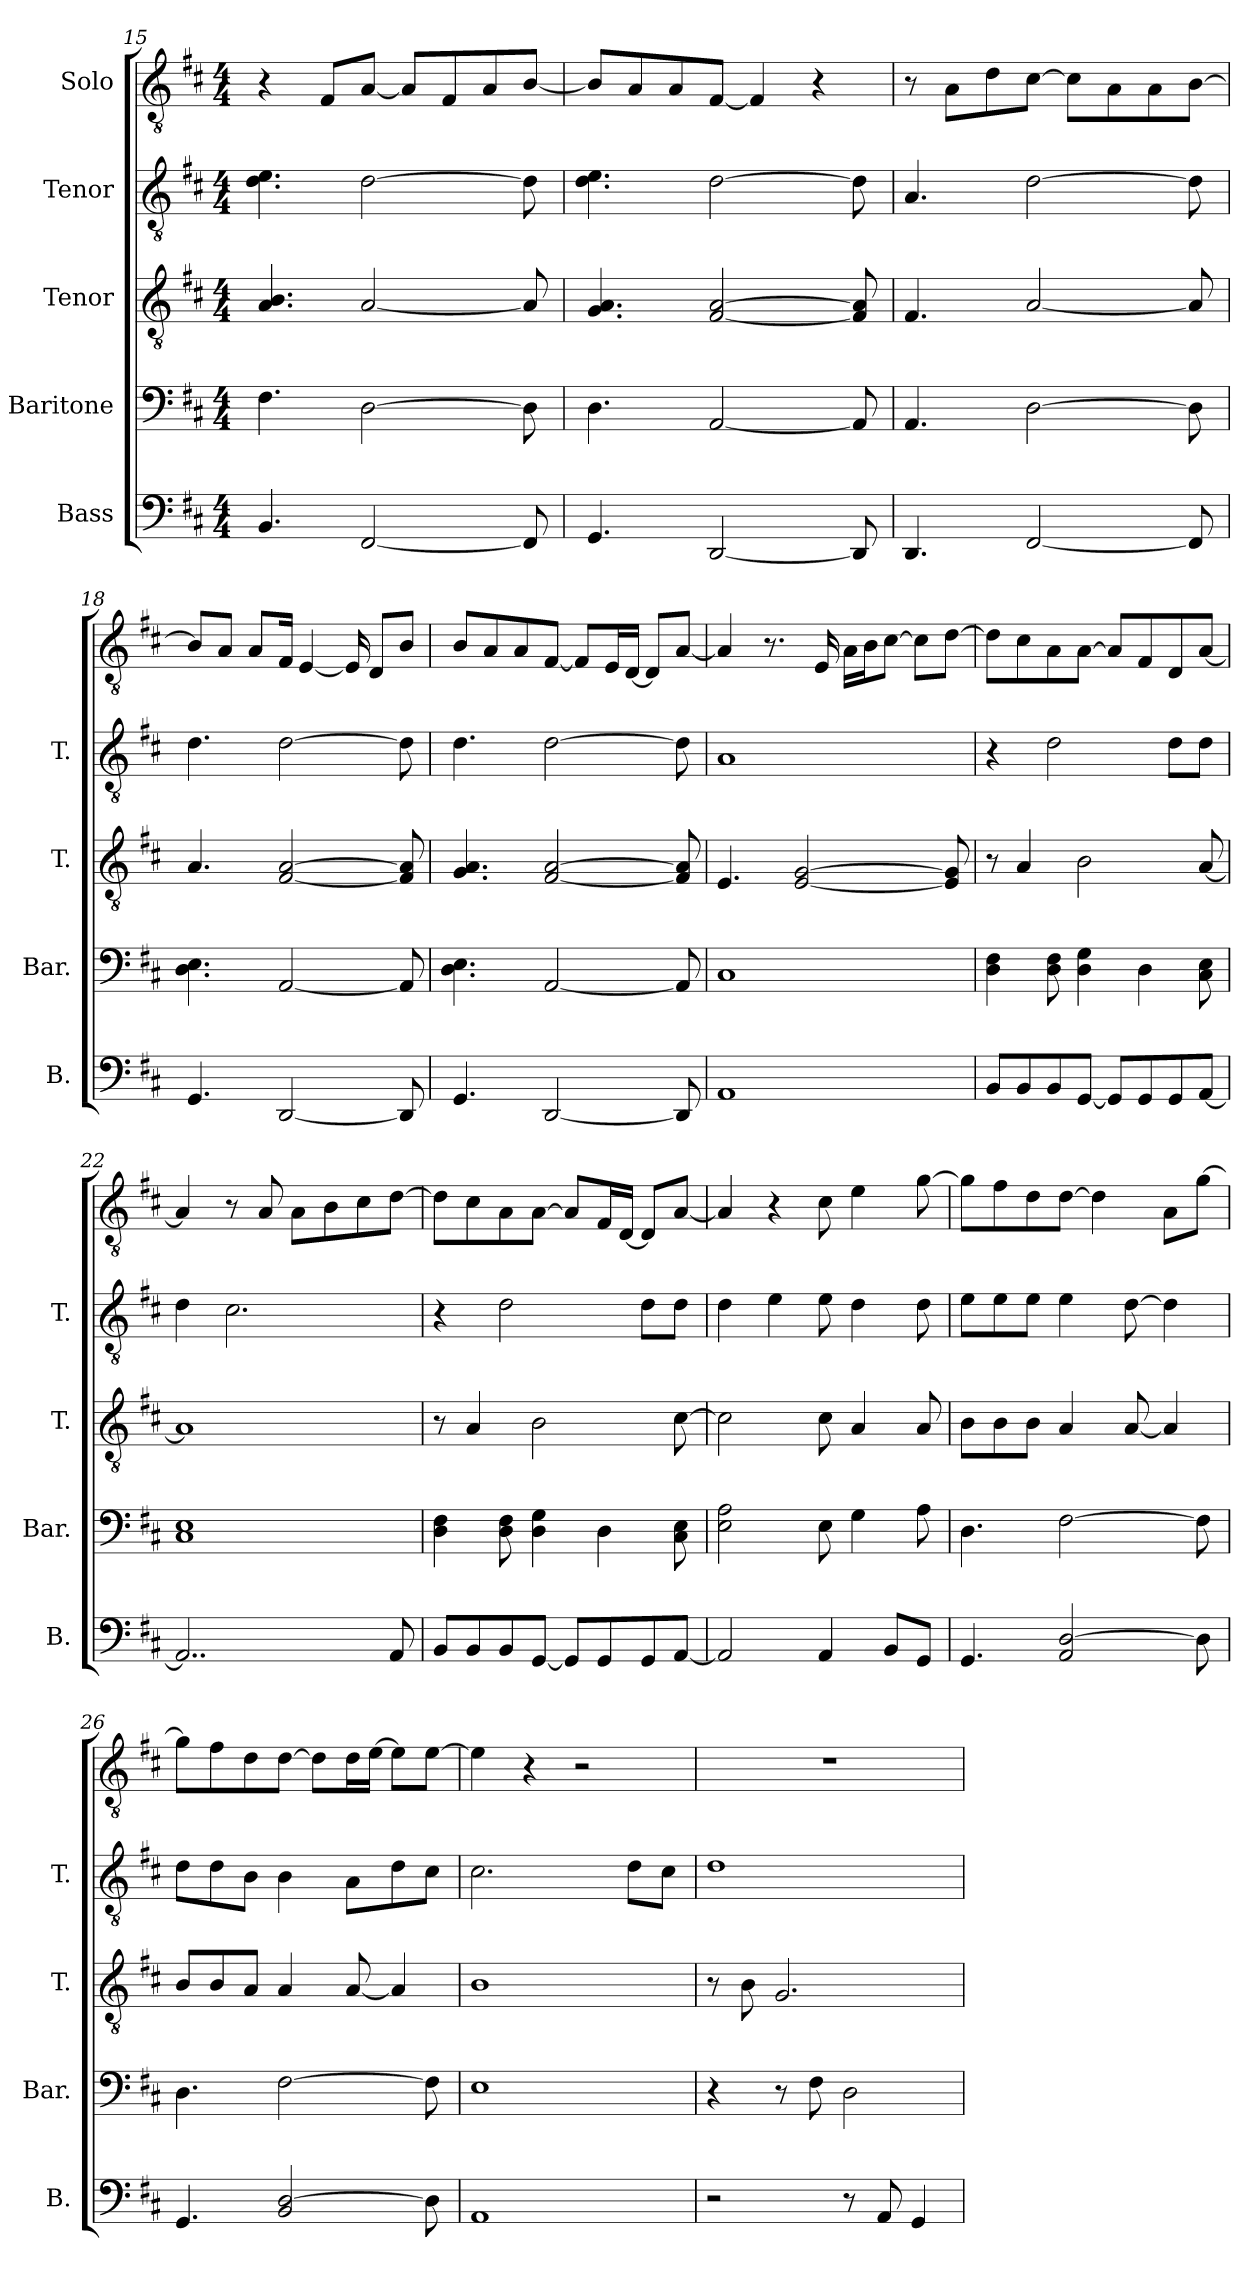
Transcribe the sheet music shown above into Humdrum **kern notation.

**kern	**kern	**kern	**kern	**kern
*part5	*part4	*part3	*part2	*part1
*staff5	*staff4	*staff3	*staff2	*staff1
*I"Bass	*I"Baritone	*I"Tenor	*I"Tenor	*I"Solo
*I'B.	*I'Bar.	*I'T.	*I'T.	*
*clefF4	*clefF4	*clefGv2	*clefGv2	*clefGv2
*k[f#c#]	*k[f#c#]	*k[f#c#]	*k[f#c#]	*k[f#c#]
*M4/4	*M4/4	*M4/4	*M4/4	*M4/4
=15	=15	=15	=15	=15
4.BB/	4.F#\	4.A/ 4.B/	4.d\ 4.e\	4r
.	.	.	.	8F#/L
[2FF#/	[2D\	[2A/	[2d\	[8A/J
.	.	.	.	8A/L]
.	.	.	.	8F#/
.	.	.	.	8A/
8FF#/]	8D\]	8A/]	8d\]	[8B/J
=16	=16	=16	=16	=16
4.GG/	4.D\	4.G/ 4.A/	4.d\ 4.e\	8B/L]
.	.	.	.	8A/
.	.	.	.	8A/
[2DD/	[2AA/	[2F#/ [2A/	[2d\	[8F#/J
.	.	.	.	4F#/]
.	.	.	.	4r
8DD/]	8AA/]	8F#/] 8A/]	8d\]	.
!!LO:LB:g=z
=17	=17	=17	=17	=17
4.DD/	4.AA/	4.F#/	4.A/	8r
.	.	.	.	8A\L
.	.	.	.	8d\
[2FF#/	[2D\	[2A/	[2d\	[8c#\J
.	.	.	.	8c#\L]
.	.	.	.	8A\
.	.	.	.	8A\
8FF#/]	8D\]	8A/]	8d\]	[8B\J
=18	=18	=18	=18	=18
4.GG/	4.D\ 4.E\	4.A/	4.d\	8B/L]
.	.	.	.	8A/J
.	.	.	.	8A/L
[2DD/	[2AA/	[2F#/ [2A/	[2d\	16F#/Jk
.	.	.	.	[4E/
.	.	.	.	16E/]
.	.	.	.	8D/L
8DD/]	8AA/]	8F#/] 8A/]	8d\]	8B/J
=19	=19	=19	=19	=19
4.GG/	4.D\ 4.E\	4.G/ 4.A/	4.d\	8B/L
.	.	.	.	8A/
.	.	.	.	8A/
[2DD/	[2AA/	[2F#/ [2A/	[2d\	[8F#/J
.	.	.	.	8F#/L]
.	.	.	.	16E/L
.	.	.	.	[16D/JJ
.	.	.	.	8D/L]
8DD/]	8AA/]	8F#/] 8A/]	8d\]	[8A/J
=20	=20	=20	=20	=20
1AA	1C#	4.E/	1A	4A/]
.	.	.	.	8.r
.	.	[2E/ [2G/	.	.
.	.	.	.	16E/
.	.	.	.	16A\LL
.	.	.	.	16B\J
.	.	.	.	[8c#\J
.	.	.	.	8c#\L]
.	.	8E/] 8G/]	.	[8d\J
!!LO:PB:g=z
=21	=21	=21	=21	=21
8BB/L	4D\ 4F#\	8r	4r	8d\L]
8BB/	.	4A/	.	8c#\
8BB/	8D\ 8F#\	.	2d\	8A\
[8GG/J	4D\ 4G\	2B\	.	[8A\J
8GG/L]	.	.	.	8A/L]
8GG/	4D\	.	.	8F#/
8GG/	.	.	8d\L	8D/
[8AA/J	8C#\ 8E\	[8A/	8d\J	[8A/J
=22	=22	=22	=22	=22
2..AA/]	1C# 1E	1A]	4d\	4A/]
.	.	.	2.c#\	8r
.	.	.	.	8A/
.	.	.	.	8A\L
.	.	.	.	8B\
.	.	.	.	8c#\
8AA/	.	.	.	[8d\J
=23	=23	=23	=23	=23
8BB/L	4D\ 4F#\	8r	4r	8d\L]
8BB/	.	4A/	.	8c#\
8BB/	8D\ 8F#\	.	2d\	8A\
[8GG/J	4D\ 4G\	2B\	.	[8A\J
8GG/L]	.	.	.	8A/L]
8GG/	4D\	.	.	16F#/L
.	.	.	.	[16D/JJ
8GG/	.	.	8d\L	8D/L]
[8AA/J	8C#\ 8E\	[8c#\	8d\J	[8A/J
=24	=24	=24	=24	=24
2AA/]	2E\ 2A\	2c#\]	4d\	4A/]
.	.	.	4e\	4r
4AA/	8E\	8c#\	8e\	8c#\
.	4G\	4A/	4d\	4e\
8BB/L	.	.	.	.
8GG/J	8A\	8A/	8d\	[8g\
=25	=25	=25	=25	=25
4.GG/	4.D\	8B\L	8e\L	8g\L]
.	.	8B\	8e\	8f#\
.	.	8B\J	8e\J	8d\
2AA/ [2D/	[2F#\	4A/	4e\	[8d\J
.	.	.	.	4d\]
.	.	[8A/	[8d\	.
.	.	4A/]	4d\]	8A\L
8D\]	8F#\]	.	.	[8g\J
!!LO:LB:g=z
=26	=26	=26	=26	=26
4.GG/	4.D\	8B/L	8d\L	8g\L]
.	.	8B/	8d\	8f#\
.	.	8A/J	8B\J	8d\
2BB/ [2D/	[2F#\	4A/	4B\	[8d\J
.	.	.	.	8d\L]
.	.	[8A/	8A\L	16d\L
.	.	.	.	[16e\JJ
.	.	4A/]	8d\	8e\L]
8D\]	8F#\]	.	8c#\J	[8e\J
=27	=27	=27	=27	=27
1AA	1E	1B	2.c#\	4e\]
.	.	.	.	4r
.	.	.	.	2r
.	.	.	8d\L	.
.	.	.	8c#\J	.
=28	=28	=28	=28	=28
2r	4r	8r	1d	1r
.	.	8B\	.	.
.	8r	2.G/	.	.
.	8F#\	.	.	.
8r	2D\	.	.	.
8AA/	.	.	.	.
4GG/	.	.	.	.
=	=	=	=	=
*-	*-	*-	*-	*-
